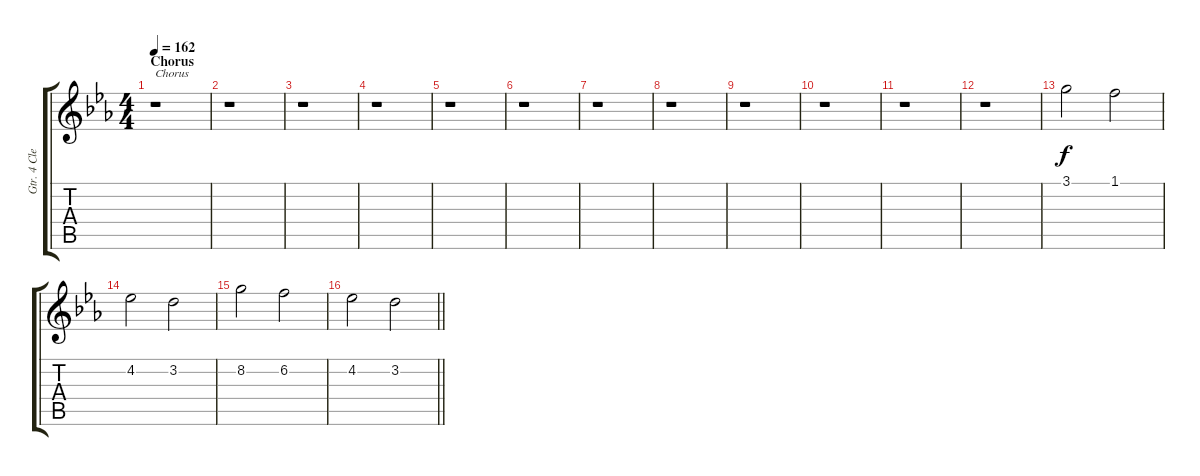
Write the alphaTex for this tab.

\track ("Gtr. 4 Clean" "Gtr. 4 Cle") {instrument electricguitarclean}
\staff {score tabs}
\tuning (E4 B3 G3 D3 A2 D2) {hide}
\ts (4 4)
\section ("" "Chorus")
\tempo 162
\clef g2
\ks eb
r.1{txt "Chorus" dy f} |
r.1 |
r.1 |
r.1 |
r.1 |
r.1 |
r.1 |
r.1 |
r.1 |
r.1 |
r.1 |
r.1 |
3.1.2 1.1.2 |
4.2.2 3.2.2 |
8.2.2 6.2.2 |
\barLineRight lightlight
4.2.2 3.2.2
